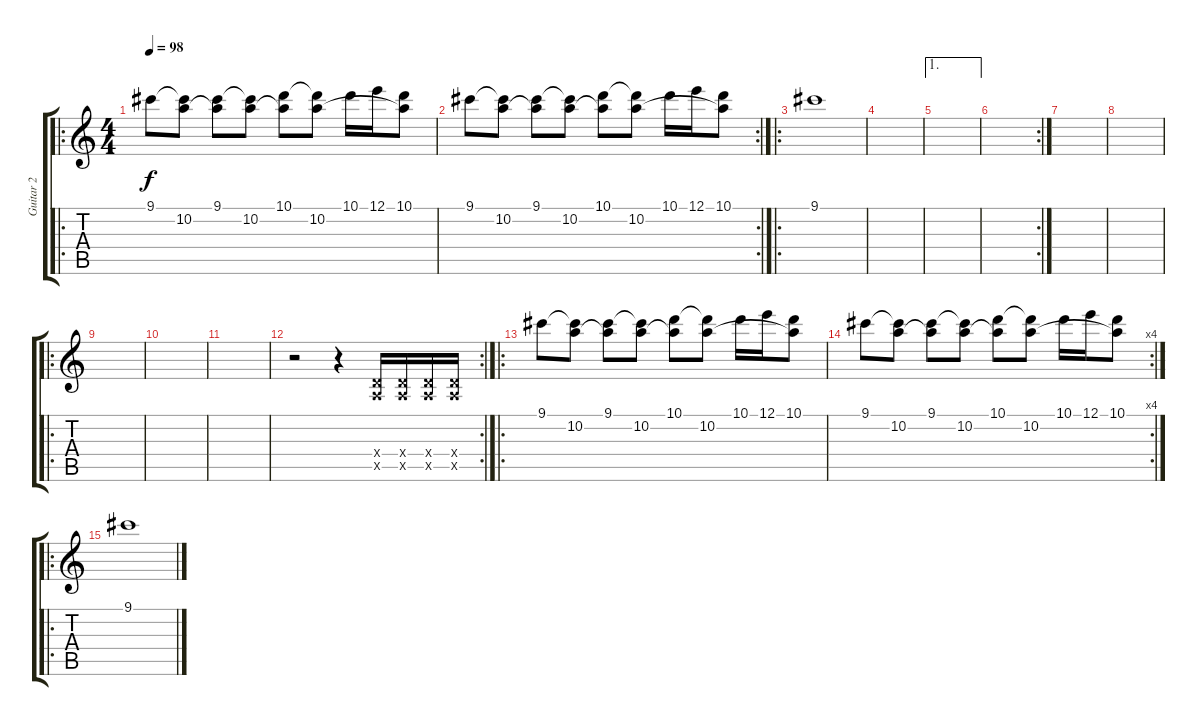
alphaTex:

\track ("Guitar 2" "Guitar 2") {instrument acousticguitarsteel}
\staff {score tabs}
\tuning (E4 B3 G3 D3 A2 E2) {hide}
\ro
\ts (4 4)
\tempo 98
\clef g2
\ks c
9.1.8{dy f instrument acousticguitarsteel} (9.1{t} 10.2).8 (9.1 10.2{t}).8 (9.1{t} 10.2).8 (10.1 10.2{t}).8 (10.1{t} 10.2).8 10.1.16 12.1.16 (10.1 10.2{t}).8 |
\rc 2
9.1.8 (9.1{t} 10.2).8 (9.1 10.2{t}).8 (9.1{t} 10.2).8 (10.1 10.2{t}).8 (10.1{t} 10.2).8 10.1.16 12.1.16 (10.1 10.2{t}).8 |
\ro
9.1.1 |
|
\ae 1
|
\rc 2
|
|
|
\ro
|
|
|
\rc 2
r.2 r.4 (0.4{x} 0.5{x}).16 (0.4{x} 0.5{x}).16 (0.4{x} 0.5{x}).16 (0.4{x} 0.5{x}).16 |
\ro
9.1.8 (9.1{t} 10.2).8 (9.1 10.2{t}).8 (9.1{t} 10.2).8 (10.1 10.2{t}).8 (10.1{t} 10.2).8 10.1.16 12.1.16 (10.1 10.2{t}).8 |
\rc 4
9.1.8 (9.1{t} 10.2).8 (9.1 10.2{t}).8 (9.1{t} 10.2).8 (10.1 10.2{t}).8 (10.1{t} 10.2).8 10.1.16 12.1.16 (10.1 10.2{t}).8 |
\ro
9.1.1
